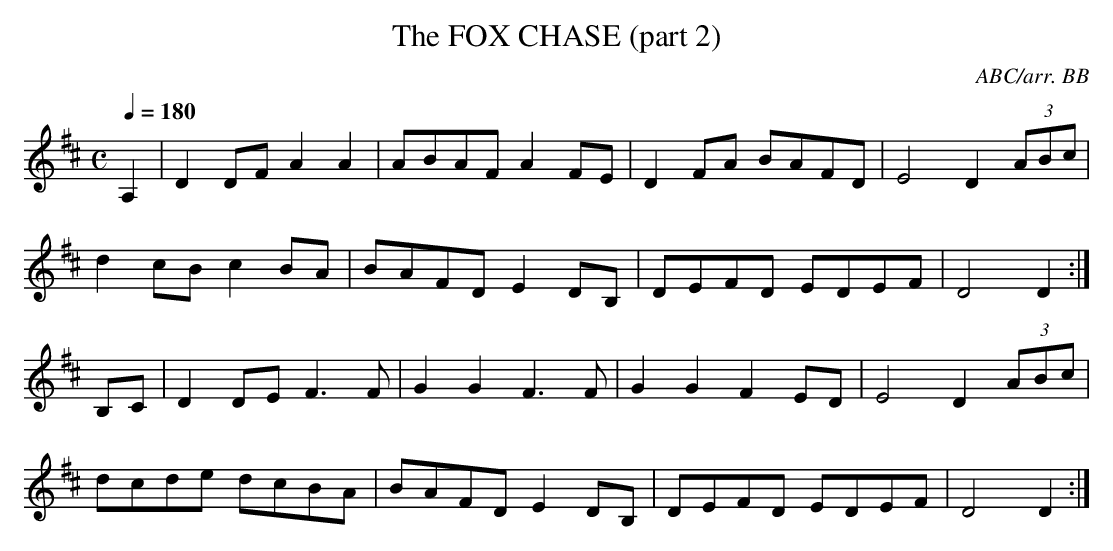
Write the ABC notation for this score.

X:1
T:FOX CHASE (part 2), The
C:ABC/arr. BB
Q:1/4=180
L:1/8
M:C
K:D
A,2|D2DF A2A2|ABAF A2FE|D2FA BAFD|E4 D2(3ABc|
d2cB c2BA|BAFD E2DB,|DEFD EDEF|D4 D2:|
B,C|D2DE F3F|G2G2 F3F|G2G2 F2ED|E4 D2(3ABc|
dcde dcBA|BAFD E2DB,|DEFD EDEF|D4 D2:|
